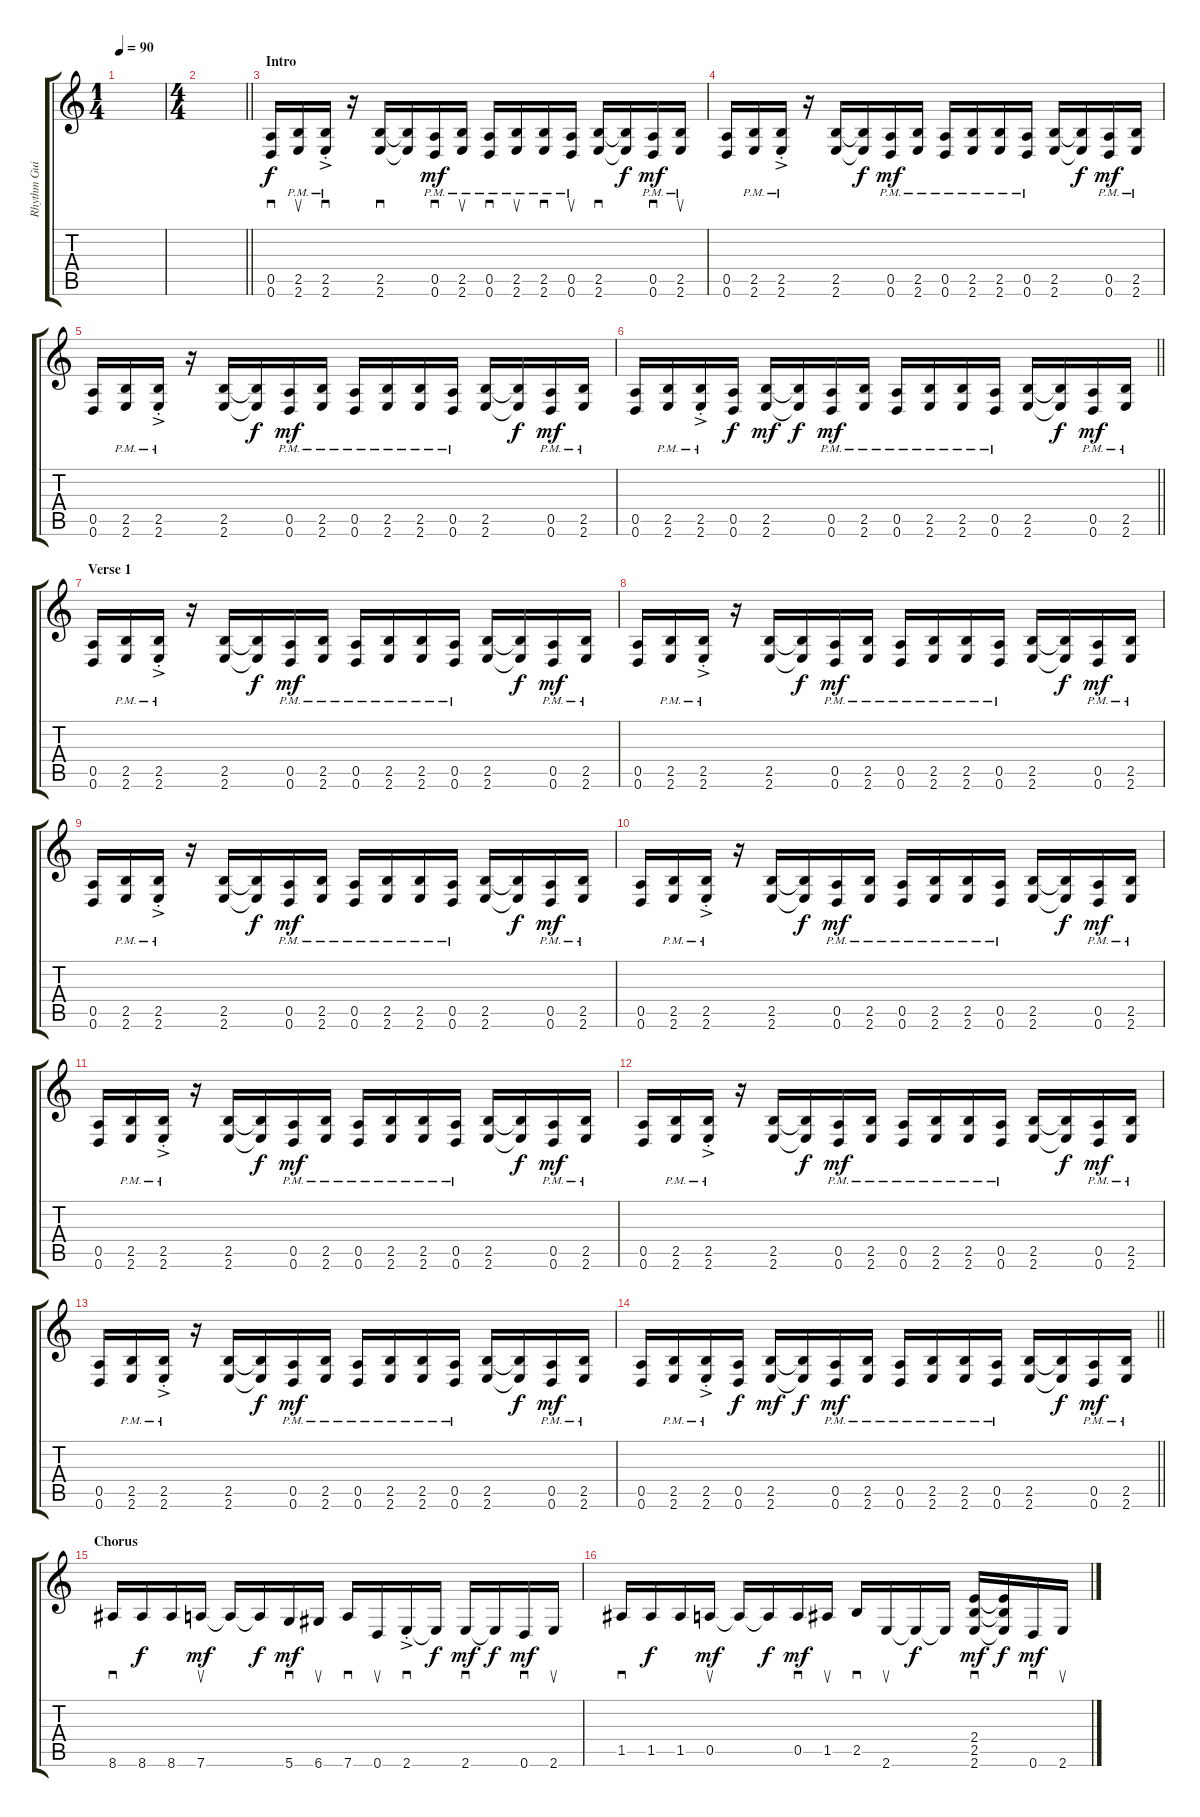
\track ("Rhythm Guitar" "Rhythm Gui") {instrument distortionguitar}
\staff {score tabs}
\tuning (E4 B3 G3 D3 A2 D2) {hide}
\ts (1 4)
\tempo 90
\clef g2
\ks c
|
\ts (4 4)
\barLineRight lightlight
|
\section ("" "Intro")
(0.5 0.6).16{sd} (2.5 2.6{pm}).16{su} (2.5 2.6{ac pm st}).16{sd} r.16 (2.5 2.6).16{sd} (2.5{t} 2.6{t}).16{dy f} (0.5 0.6{pm}).16{sd dy mf} (2.5 2.6{pm}).16{su} (0.5 0.6{pm}).16{sd} (2.5 2.6{pm}).16{su} (2.5 2.6{pm}).16{sd} (0.5 0.6{pm}).16{su} (2.5 2.6).16{sd} (2.5{t} 2.6{t}).16{dy f} (0.5 0.6{pm}).16{sd dy mf} (2.5 2.6{pm}).16{su} |
(0.5 0.6).16 (2.5 2.6{pm}).16 (2.5 2.6{ac pm st}).16 r.16 (2.5 2.6).16 (2.5{t} 2.6{t}).16{dy f} (0.5 0.6{pm}).16{dy mf} (2.5 2.6{pm}).16 (0.5 0.6{pm}).16 (2.5 2.6{pm}).16 (2.5 2.6{pm}).16 (0.5 0.6{pm}).16 (2.5 2.6).16 (2.5{t} 2.6{t}).16{dy f} (0.5 0.6{pm}).16{dy mf} (2.5 2.6{pm}).16 |
(0.5 0.6).16 (2.5 2.6{pm}).16 (2.5 2.6{ac pm st}).16 r.16 (2.5 2.6).16 (2.5{t} 2.6{t}).16{dy f} (0.5 0.6{pm}).16{dy mf} (2.5 2.6{pm}).16 (0.5 0.6{pm}).16 (2.5 2.6{pm}).16 (2.5 2.6{pm}).16 (0.5 0.6{pm}).16 (2.5 2.6).16 (2.5{t} 2.6{t}).16{dy f} (0.5 0.6{pm}).16{dy mf} (2.5 2.6{pm}).16 |
\barLineRight lightlight
(0.5 0.6).16 (2.5 2.6{pm}).16 (2.5 2.6{ac pm st}).16 (0.5 0.6).16{dy f} (2.5 2.6).16{dy mf} (2.5{t} 2.6{t}).16{dy f} (0.5 0.6{pm}).16{dy mf} (2.5 2.6{pm}).16 (0.5 0.6{pm}).16 (2.5 2.6{pm}).16 (2.5 2.6{pm}).16 (0.5 0.6{pm}).16 (2.5 2.6).16 (2.5{t} 2.6{t}).16{dy f} (0.5 0.6{pm}).16{dy mf} (2.5 2.6{pm}).16 |
\section ("" "Verse 1")
(0.5 0.6).16 (2.5 2.6{pm}).16 (2.5 2.6{ac pm st}).16 r.16 (2.5 2.6).16 (2.5{t} 2.6{t}).16{dy f} (0.5 0.6{pm}).16{dy mf} (2.5 2.6{pm}).16 (0.5 0.6{pm}).16 (2.5 2.6{pm}).16 (2.5 2.6{pm}).16 (0.5 0.6{pm}).16 (2.5 2.6).16 (2.5{t} 2.6{t}).16{dy f} (0.5 0.6{pm}).16{dy mf} (2.5 2.6{pm}).16 |
(0.5 0.6).16 (2.5 2.6{pm}).16 (2.5 2.6{ac pm st}).16 r.16 (2.5 2.6).16 (2.5{t} 2.6{t}).16{dy f} (0.5 0.6{pm}).16{dy mf} (2.5 2.6{pm}).16 (0.5 0.6{pm}).16 (2.5 2.6{pm}).16 (2.5 2.6{pm}).16 (0.5 0.6{pm}).16 (2.5 2.6).16 (2.5{t} 2.6{t}).16{dy f} (0.5 0.6{pm}).16{dy mf} (2.5 2.6{pm}).16 |
(0.5 0.6).16 (2.5 2.6{pm}).16 (2.5 2.6{ac pm st}).16 r.16 (2.5 2.6).16 (2.5{t} 2.6{t}).16{dy f} (0.5 0.6{pm}).16{dy mf} (2.5 2.6{pm}).16 (0.5 0.6{pm}).16 (2.5 2.6{pm}).16 (2.5 2.6{pm}).16 (0.5 0.6{pm}).16 (2.5 2.6).16 (2.5{t} 2.6{t}).16{dy f} (0.5 0.6{pm}).16{dy mf} (2.5 2.6{pm}).16 |
(0.5 0.6).16 (2.5 2.6{pm}).16 (2.5 2.6{ac pm st}).16 r.16 (2.5 2.6).16 (2.5{t} 2.6{t}).16{dy f} (0.5 0.6{pm}).16{dy mf} (2.5 2.6{pm}).16 (0.5 0.6{pm}).16 (2.5 2.6{pm}).16 (2.5 2.6{pm}).16 (0.5 0.6{pm}).16 (2.5 2.6).16 (2.5{t} 2.6{t}).16{dy f} (0.5 0.6{pm}).16{dy mf} (2.5 2.6{pm}).16 |
(0.5 0.6).16 (2.5 2.6{pm}).16 (2.5 2.6{ac pm st}).16 r.16 (2.5 2.6).16 (2.5{t} 2.6{t}).16{dy f} (0.5 0.6{pm}).16{dy mf} (2.5 2.6{pm}).16 (0.5 0.6{pm}).16 (2.5 2.6{pm}).16 (2.5 2.6{pm}).16 (0.5 0.6{pm}).16 (2.5 2.6).16 (2.5{t} 2.6{t}).16{dy f} (0.5 0.6{pm}).16{dy mf} (2.5 2.6{pm}).16 |
(0.5 0.6).16 (2.5 2.6{pm}).16 (2.5 2.6{ac pm st}).16 r.16 (2.5 2.6).16 (2.5{t} 2.6{t}).16{dy f} (0.5 0.6{pm}).16{dy mf} (2.5 2.6{pm}).16 (0.5 0.6{pm}).16 (2.5 2.6{pm}).16 (2.5 2.6{pm}).16 (0.5 0.6{pm}).16 (2.5 2.6).16 (2.5{t} 2.6{t}).16{dy f} (0.5 0.6{pm}).16{dy mf} (2.5 2.6{pm}).16 |
(0.5 0.6).16 (2.5 2.6{pm}).16 (2.5 2.6{ac pm st}).16 r.16 (2.5 2.6).16 (2.5{t} 2.6{t}).16{dy f} (0.5 0.6{pm}).16{dy mf} (2.5 2.6{pm}).16 (0.5 0.6{pm}).16 (2.5 2.6{pm}).16 (2.5 2.6{pm}).16 (0.5 0.6{pm}).16 (2.5 2.6).16 (2.5{t} 2.6{t}).16{dy f} (0.5 0.6{pm}).16{dy mf} (2.5 2.6{pm}).16 |
\barLineRight lightlight
(0.5 0.6).16 (2.5 2.6{pm}).16 (2.5 2.6{ac pm st}).16 (0.5 0.6).16{dy f} (2.5 2.6).16{dy mf} (2.5{t} 2.6{t}).16{dy f} (0.5 0.6{pm}).16{dy mf} (2.5 2.6{pm}).16 (0.5 0.6{pm}).16 (2.5 2.6{pm}).16 (2.5 2.6{pm}).16 (0.5 0.6{pm}).16 (2.5 2.6).16 (2.5{t} 2.6{t}).16{dy f} (0.5 0.6{pm}).16{dy mf} (2.5 2.6{pm}).16 |
\section ("" "Chorus")
8.6.16{sd} 8.6.16{dy f} 8.6.16 7.6.16{su dy mf} 7.6{t}.16 7.6{t}.16{dy f} 5.6.16{sd dy mf} 6.6.16{su} 7.6.16{sd} 0.6.16{su} 2.6{ac st}.16{sd} 2.6{t}.16{dy f} 2.6.16{sd dy mf} 2.6{t}.16{dy f} 0.6.16{sd dy mf} 2.6.16{su} |
1.5.16{sd} 1.5.16{dy f} 1.5.16 0.5.16{su dy mf} 0.5{t}.16 0.5{t}.16{dy f} 0.5.16{sd dy mf} 1.5.16{su} 2.5.16{sd} 2.6.16{su} 2.6{t}.16{dy f} 2.6{t}.16 (2.4 2.5 2.6).16{sd dy mf} (2.4{t} 2.5{t} 2.6{t}).16{dy f} 0.6.16{sd dy mf} 2.6.16{su}
